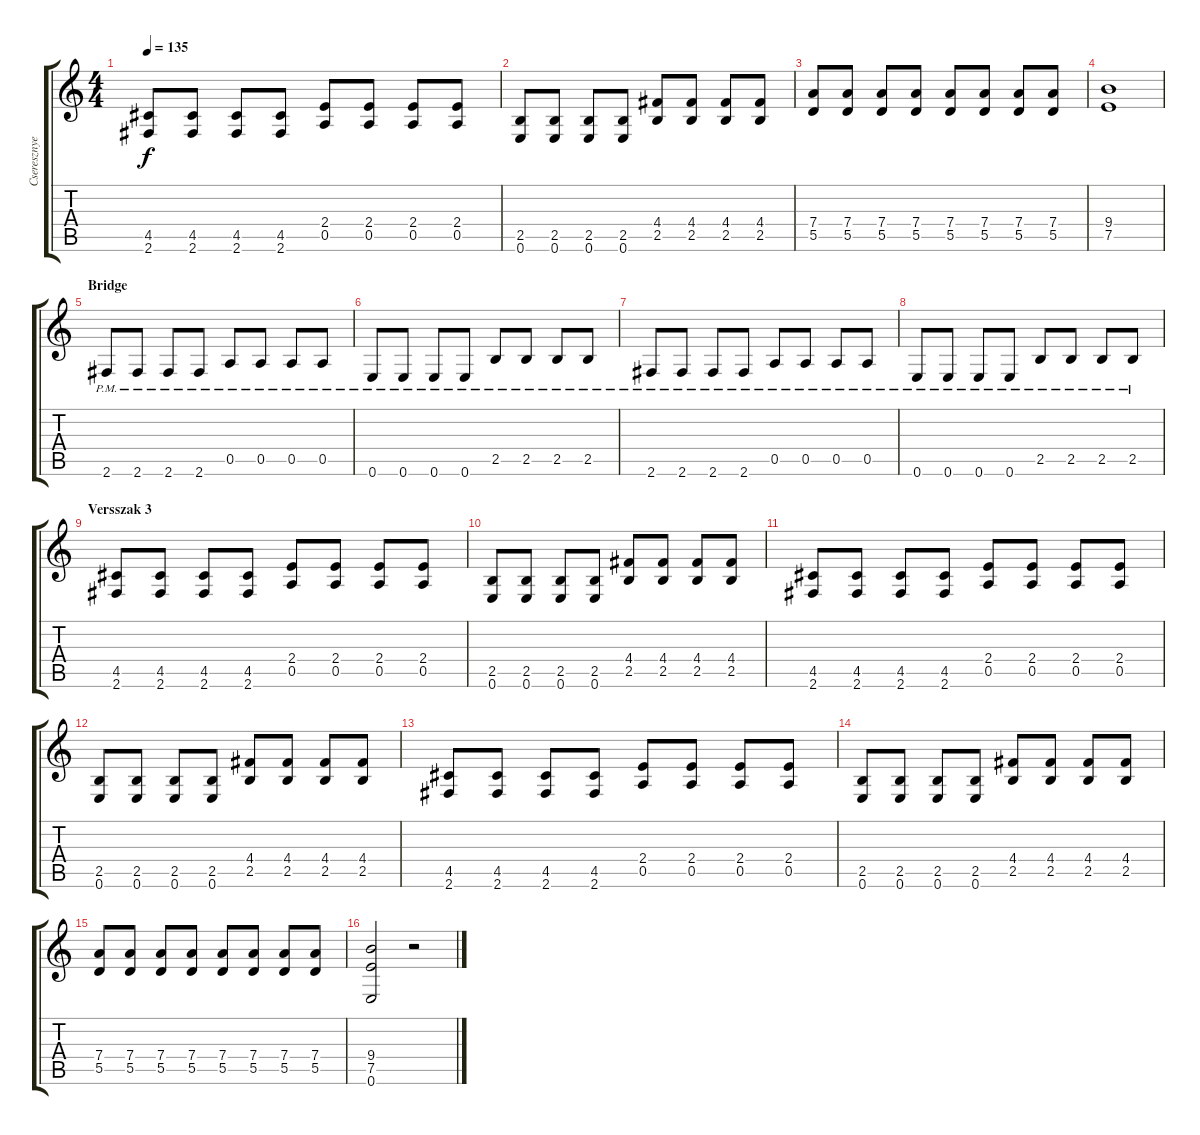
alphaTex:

\track ("Cseresznye" "Cseresznye") {instrument distortionguitar}
\staff {score tabs}
\tuning (E4 B3 G3 D3 A2 E2) {hide}
\ts (4 4)
\tempo 135
\clef g2
\ks c
(4.5 2.6).8{dy f} (4.5 2.6).8 (4.5 2.6).8 (4.5 2.6).8 (2.4 0.5).8 (2.4 0.5).8 (2.4 0.5).8 (2.4 0.5).8 |
(2.5 0.6).8 (2.5 0.6).8 (2.5 0.6).8 (2.5 0.6).8 (4.4 2.5).8 (4.4 2.5).8 (4.4 2.5).8 (4.4 2.5).8 |
(7.4 5.5).8 (7.4 5.5).8 (7.4 5.5).8 (7.4 5.5).8 (7.4 5.5).8 (7.4 5.5).8 (7.4 5.5).8 (7.4 5.5).8 |
(9.4 7.5).1 |
\section ("" "Bridge")
2.6{pm}.8 2.6{pm}.8 2.6{pm}.8 2.6{pm}.8 0.5{pm}.8 0.5{pm}.8 0.5{pm}.8 0.5{pm}.8 |
0.6{pm}.8 0.6{pm}.8 0.6{pm}.8 0.6{pm}.8 2.5{pm}.8 2.5{pm}.8 2.5{pm}.8 2.5{pm}.8 |
2.6{pm}.8 2.6{pm}.8 2.6{pm}.8 2.6{pm}.8 0.5{pm}.8 0.5{pm}.8 0.5{pm}.8 0.5{pm}.8 |
0.6{pm}.8 0.6{pm}.8 0.6{pm}.8 0.6{pm}.8 2.5{pm}.8 2.5{pm}.8 2.5{pm}.8 2.5{pm}.8 |
\section ("" "Versszak 3")
(4.5 2.6).8 (4.5 2.6).8 (4.5 2.6).8 (4.5 2.6).8 (2.4 0.5).8 (2.4 0.5).8 (2.4 0.5).8 (2.4 0.5).8 |
(2.5 0.6).8 (2.5 0.6).8 (2.5 0.6).8 (2.5 0.6).8 (4.4 2.5).8 (4.4 2.5).8 (4.4 2.5).8 (4.4 2.5).8 |
(4.5 2.6).8 (4.5 2.6).8 (4.5 2.6).8 (4.5 2.6).8 (2.4 0.5).8 (2.4 0.5).8 (2.4 0.5).8 (2.4 0.5).8 |
(2.5 0.6).8 (2.5 0.6).8 (2.5 0.6).8 (2.5 0.6).8 (4.4 2.5).8 (4.4 2.5).8 (4.4 2.5).8 (4.4 2.5).8 |
(4.5 2.6).8 (4.5 2.6).8 (4.5 2.6).8 (4.5 2.6).8 (2.4 0.5).8 (2.4 0.5).8 (2.4 0.5).8 (2.4 0.5).8 |
(2.5 0.6).8 (2.5 0.6).8 (2.5 0.6).8 (2.5 0.6).8 (4.4 2.5).8 (4.4 2.5).8 (4.4 2.5).8 (4.4 2.5).8 |
(7.4 5.5).8 (7.4 5.5).8 (7.4 5.5).8 (7.4 5.5).8 (7.4 5.5).8 (7.4 5.5).8 (7.4 5.5).8 (7.4 5.5).8 |
(9.4 7.5 0.6).2 r.2
